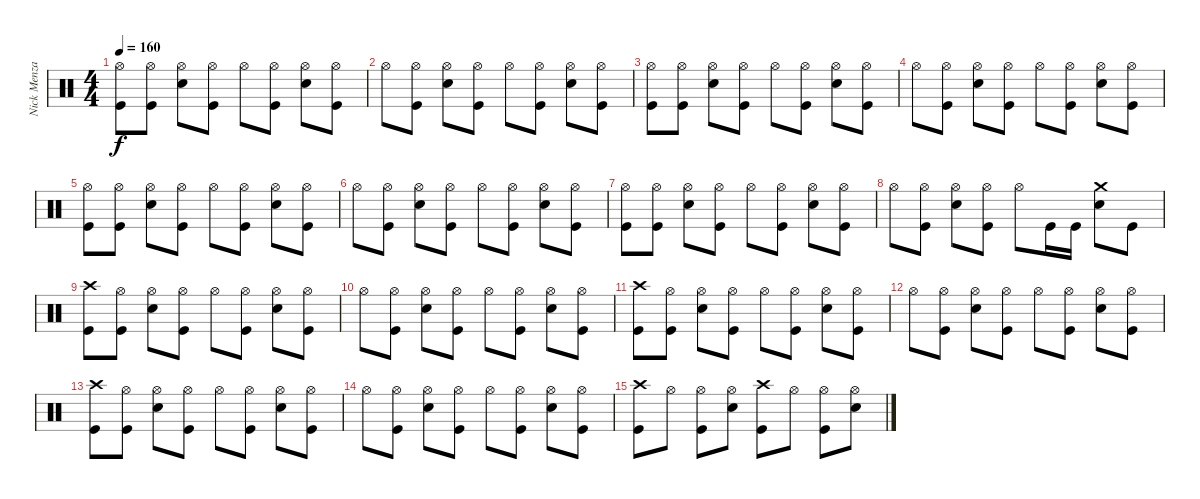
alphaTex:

\track ("Nick Menza" "Nick Menza") {instrument percussion}
\staff {score}
\articulation defaults
\ts (4 4)
\tempo 160
\clef neutral
\ks c
("Kick (hit)" "Hi-Hat (open)").8{dy f} ("Kick (hit)" "Hi-Hat (open)").8 ("Snare (hit) 2" "Hi-Hat (open)").8 ("Kick (hit)" "Hi-Hat (open)").8 "Hi-Hat (open)".8 ("Kick (hit)" "Hi-Hat (open)").8 ("Snare (hit) 2" "Hi-Hat (open)").8 ("Kick (hit)" "Hi-Hat (open)").8 |
"Hi-Hat (open)".8 ("Kick (hit)" "Hi-Hat (open)").8 ("Snare (hit) 2" "Hi-Hat (open)").8 ("Kick (hit)" "Hi-Hat (open)").8 "Hi-Hat (open)".8 ("Kick (hit)" "Hi-Hat (open)").8 ("Snare (hit) 2" "Hi-Hat (open)").8 ("Kick (hit)" "Hi-Hat (open)").8 |
("Kick (hit)" "Hi-Hat (open)").8 ("Kick (hit)" "Hi-Hat (open)").8 ("Snare (hit) 2" "Hi-Hat (open)").8 ("Kick (hit)" "Hi-Hat (open)").8 "Hi-Hat (open)".8 ("Kick (hit)" "Hi-Hat (open)").8 ("Snare (hit) 2" "Hi-Hat (open)").8 ("Kick (hit)" "Hi-Hat (open)").8 |
"Hi-Hat (open)".8 ("Kick (hit)" "Hi-Hat (open)").8 ("Snare (hit) 2" "Hi-Hat (open)").8 ("Kick (hit)" "Hi-Hat (open)").8 "Hi-Hat (open)".8 ("Kick (hit)" "Hi-Hat (open)").8 ("Snare (hit) 2" "Hi-Hat (open)").8 ("Kick (hit)" "Hi-Hat (open)").8 |
("Kick (hit)" "Hi-Hat (open)").8 ("Kick (hit)" "Hi-Hat (open)").8 ("Snare (hit) 2" "Hi-Hat (open)").8 ("Kick (hit)" "Hi-Hat (open)").8 "Hi-Hat (open)".8 ("Kick (hit)" "Hi-Hat (open)").8 ("Snare (hit) 2" "Hi-Hat (open)").8 ("Kick (hit)" "Hi-Hat (open)").8 |
"Hi-Hat (open)".8 ("Kick (hit)" "Hi-Hat (open)").8 ("Snare (hit) 2" "Hi-Hat (open)").8 ("Kick (hit)" "Hi-Hat (open)").8 "Hi-Hat (open)".8 ("Kick (hit)" "Hi-Hat (open)").8 ("Snare (hit) 2" "Hi-Hat (open)").8 ("Kick (hit)" "Hi-Hat (open)").8 |
("Kick (hit)" "Hi-Hat (open)").8 ("Kick (hit)" "Hi-Hat (open)").8 ("Snare (hit) 2" "Hi-Hat (open)").8 ("Kick (hit)" "Hi-Hat (open)").8 "Hi-Hat (open)".8 ("Kick (hit)" "Hi-Hat (open)").8 ("Snare (hit) 2" "Hi-Hat (open)").8 ("Kick (hit)" "Hi-Hat (open)").8 |
"Hi-Hat (open)".8 ("Kick (hit)" "Hi-Hat (open)").8 ("Snare (hit) 2" "Hi-Hat (open)").8 ("Kick (hit)" "Hi-Hat (open)").8 "Hi-Hat (open)".8 "Kick (hit)".16 "Kick (hit)".16 ("Snare (hit) 2" "Crash medium (hit)").8 "Kick (hit)".8 |
("Kick (hit)" "Crash high (hit)").8 ("Kick (hit)" "Hi-Hat (open)").8 ("Snare (hit) 2" "Hi-Hat (open)").8 ("Kick (hit)" "Hi-Hat (open)").8 "Hi-Hat (open)".8 ("Kick (hit)" "Hi-Hat (open)").8 ("Snare (hit) 2" "Hi-Hat (open)").8 ("Kick (hit)" "Hi-Hat (open)").8 |
"Hi-Hat (open)".8 ("Kick (hit)" "Hi-Hat (open)").8 ("Snare (hit) 2" "Hi-Hat (open)").8 ("Kick (hit)" "Hi-Hat (open)").8 "Hi-Hat (open)".8 ("Kick (hit)" "Hi-Hat (open)").8 ("Snare (hit) 2" "Hi-Hat (open)").8 ("Kick (hit)" "Hi-Hat (open)").8 |
("Kick (hit)" "Crash high (hit)").8 ("Kick (hit)" "Hi-Hat (open)").8 ("Snare (hit) 2" "Hi-Hat (open)").8 ("Kick (hit)" "Hi-Hat (open)").8 "Hi-Hat (open)".8 ("Kick (hit)" "Hi-Hat (open)").8 ("Snare (hit) 2" "Hi-Hat (open)").8 ("Kick (hit)" "Hi-Hat (open)").8 |
"Hi-Hat (open)".8 ("Kick (hit)" "Hi-Hat (open)").8 ("Snare (hit) 2" "Hi-Hat (open)").8 ("Kick (hit)" "Hi-Hat (open)").8 "Hi-Hat (open)".8 ("Kick (hit)" "Hi-Hat (open)").8 ("Snare (hit) 2" "Hi-Hat (open)").8 ("Kick (hit)" "Hi-Hat (open)").8 |
("Kick (hit)" "Crash high (hit)").8 ("Kick (hit)" "Hi-Hat (open)").8 ("Snare (hit) 2" "Hi-Hat (open)").8 ("Kick (hit)" "Hi-Hat (open)").8 "Hi-Hat (open)".8 ("Kick (hit)" "Hi-Hat (open)").8 ("Snare (hit) 2" "Hi-Hat (open)").8 ("Kick (hit)" "Hi-Hat (open)").8 |
"Hi-Hat (open)".8 ("Kick (hit)" "Hi-Hat (open)").8 ("Snare (hit) 2" "Hi-Hat (open)").8 ("Kick (hit)" "Hi-Hat (open)").8 "Hi-Hat (open)".8 ("Kick (hit)" "Hi-Hat (open)").8 ("Snare (hit) 2" "Hi-Hat (open)").8 ("Kick (hit)" "Hi-Hat (open)").8 |
("Kick (hit)" "Crash high (hit)").8 "Hi-Hat (open)".8 ("Kick (hit)" "Hi-Hat (open)").8 ("Snare (hit) 2" "Hi-Hat (open)").8 ("Kick (hit)" "Crash high (hit)").8 "Hi-Hat (open)".8 ("Kick (hit)" "Hi-Hat (open)").8 ("Snare (hit) 2" "Hi-Hat (open)").8
